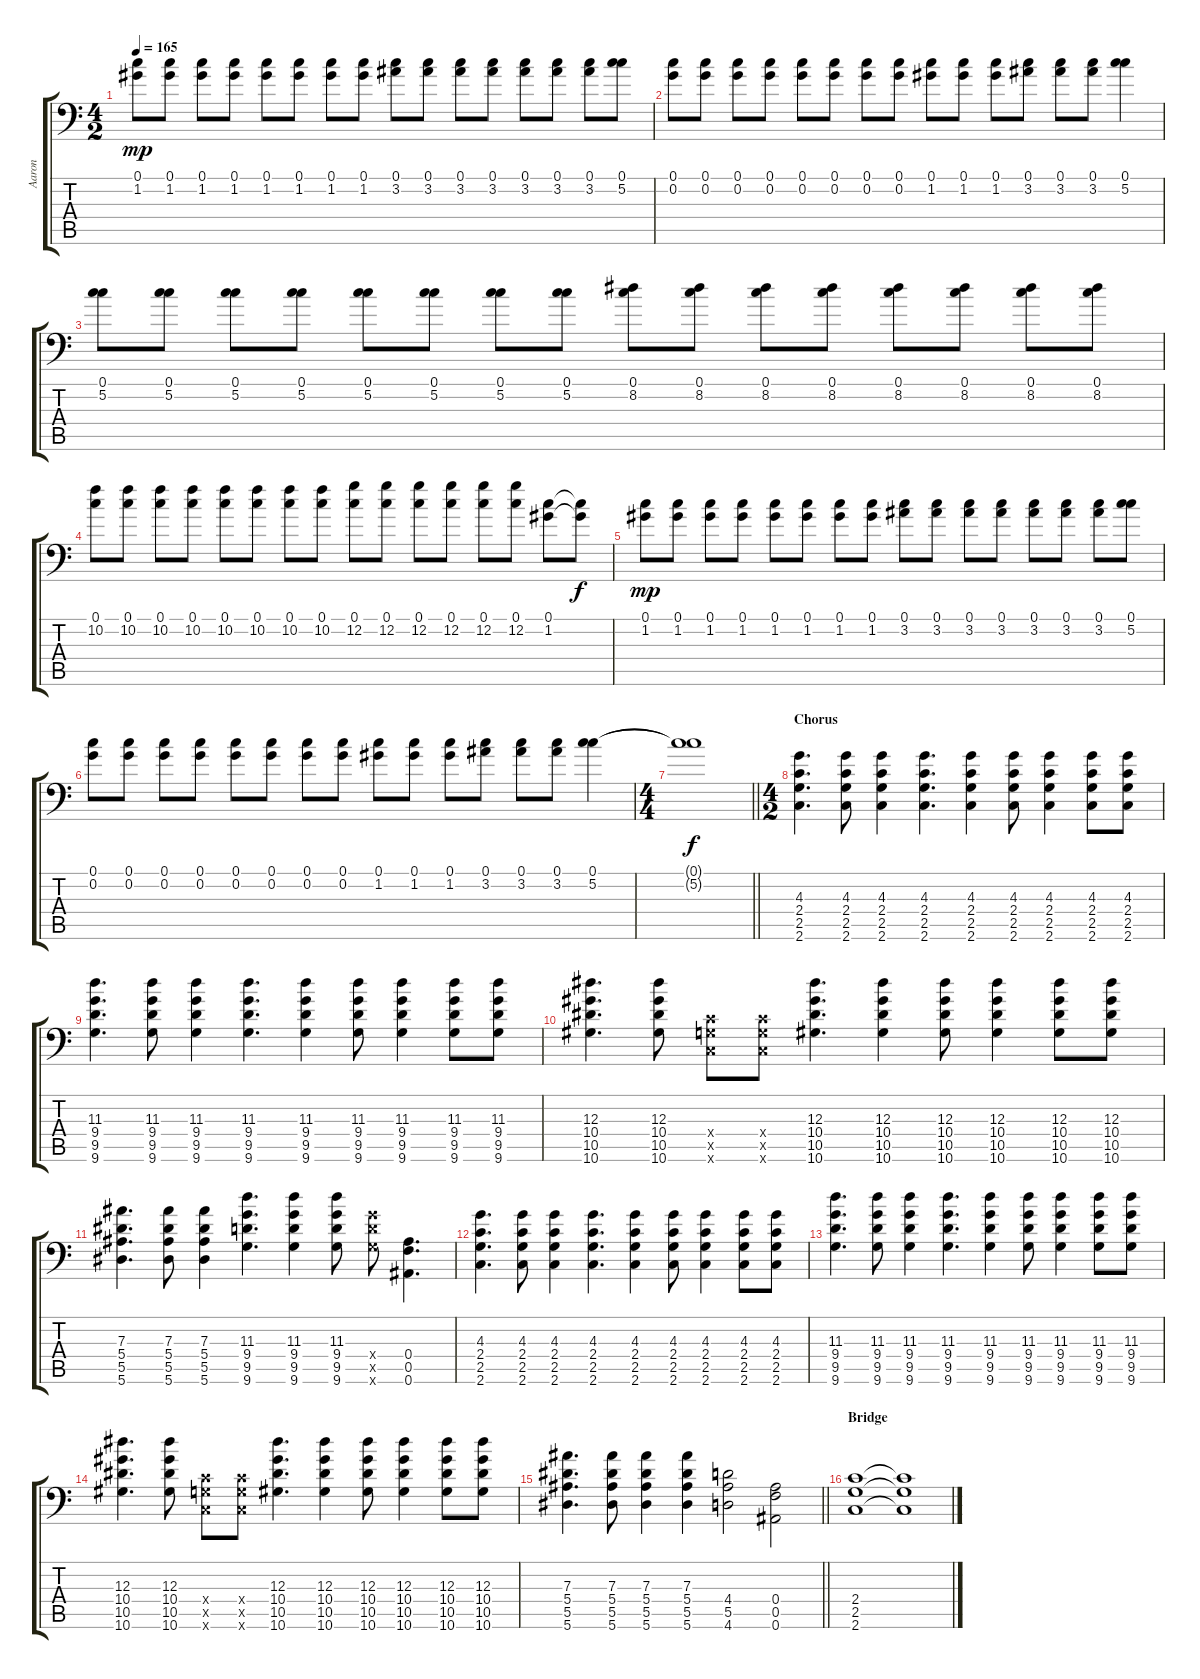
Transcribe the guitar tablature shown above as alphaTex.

\track ("Aaron" "Aaron") {instrument distortionguitar}
\staff {score tabs}
\tuning (C4 G3 Eb3 Bb2 F2 Bb1) {hide}
\ts (4 2)
\tempo 165
\clef f4
\ks c
(0.1 1.2).8{dy mp} (0.1 1.2).8 (0.1 1.2).8 (0.1 1.2).8 (0.1 1.2).8 (0.1 1.2).8 (0.1 1.2).8 (0.1 1.2).8 (0.1 3.2).8 (0.1 3.2).8 (0.1 3.2).8 (0.1 3.2).8 (0.1 3.2).8 (0.1 3.2).8 (0.1 3.2).8 (0.1 5.2).8 |
(0.1 0.2).8 (0.1 0.2).8 (0.1 0.2).8 (0.1 0.2).8 (0.1 0.2).8 (0.1 0.2).8 (0.1 0.2).8 (0.1 0.2).8 (0.1 1.2).8 (0.1 1.2).8 (0.1 1.2).8 (0.1 3.2).8 (0.1 3.2).8 (0.1 3.2).8 (0.1 5.2).4 |
(0.1 5.2).8 (0.1 5.2).8 (0.1 5.2).8 (0.1 5.2).8 (0.1 5.2).8 (0.1 5.2).8 (0.1 5.2).8 (0.1 5.2).8 (0.1 8.2).8 (0.1 8.2).8 (0.1 8.2).8 (0.1 8.2).8 (0.1 8.2).8 (0.1 8.2).8 (0.1 8.2).8 (0.1 8.2).8 |
(0.1 10.2).8 (0.1 10.2).8 (0.1 10.2).8 (0.1 10.2).8 (0.1 10.2).8 (0.1 10.2).8 (0.1 10.2).8 (0.1 10.2).8 (0.1 12.2).8 (0.1 12.2).8 (0.1 12.2).8 (0.1 12.2).8 (0.1 12.2).8 (0.1 12.2).8 (0.1 1.2).8 (0.1{t} 1.2{t}).8{dy f} |
(0.1 1.2).8{dy mp} (0.1 1.2).8 (0.1 1.2).8 (0.1 1.2).8 (0.1 1.2).8 (0.1 1.2).8 (0.1 1.2).8 (0.1 1.2).8 (0.1 3.2).8 (0.1 3.2).8 (0.1 3.2).8 (0.1 3.2).8 (0.1 3.2).8 (0.1 3.2).8 (0.1 3.2).8 (0.1 5.2).8 |
(0.1 0.2).8 (0.1 0.2).8 (0.1 0.2).8 (0.1 0.2).8 (0.1 0.2).8 (0.1 0.2).8 (0.1 0.2).8 (0.1 0.2).8 (0.1 1.2).8 (0.1 1.2).8 (0.1 1.2).8 (0.1 3.2).8 (0.1 3.2).8 (0.1 3.2).8 (0.1 5.2).4 |
\ts (4 4)
\barLineRight lightlight
(0.1{t} 5.2{t}).1{dy f} |
\ts (4 2)
\section ("" "Chorus")
(4.3 2.4 2.5 2.6).4{d} (4.3 2.4 2.5 2.6).8 (4.3 2.4 2.5 2.6).4 (4.3 2.4 2.5 2.6).4{d} (4.3 2.4 2.5 2.6).4 (4.3 2.4 2.5 2.6).8 (4.3 2.4 2.5 2.6).4 (4.3 2.4 2.5 2.6).8 (4.3 2.4 2.5 2.6).8 |
(11.3 9.4 9.5 9.6).4{d} (11.3 9.4 9.5 9.6).8 (11.3 9.4 9.5 9.6).4 (11.3 9.4 9.5 9.6).4{d} (11.3 9.4 9.5 9.6).4 (11.3 9.4 9.5 9.6).8 (11.3 9.4 9.5 9.6).4 (11.3 9.4 9.5 9.6).8 (11.3 9.4 9.5 9.6).8 |
(12.3 10.4 10.5 10.6).4{d} (12.3 10.4 10.5 10.6).8 (2.4{x} 2.5{x} 2.6{x}).8 (2.4{x} 2.5{x} 2.6{x}).8 (12.3 10.4 10.5 10.6).4{d} (12.3 10.4 10.5 10.6).4 (12.3 10.4 10.5 10.6).8 (12.3 10.4 10.5 10.6).4 (12.3 10.4 10.5 10.6).8 (12.3 10.4 10.5 10.6).8 |
(7.3 5.4 5.5 5.6).4{d} (7.3 5.4 5.5 5.6).8 (7.3 5.4 5.5 5.6).4 (11.3 9.4 9.5 9.6).4{d} (11.3 9.4 9.5 9.6).4 (11.3 9.4 9.5 9.6).8 (9.4{x} 9.5{x} 9.6{x}).8 (0.4 0.5 0.6).4{d} |
(4.3 2.4 2.5 2.6).4{d} (4.3 2.4 2.5 2.6).8 (4.3 2.4 2.5 2.6).4 (4.3 2.4 2.5 2.6).4{d} (4.3 2.4 2.5 2.6).4 (4.3 2.4 2.5 2.6).8 (4.3 2.4 2.5 2.6).4 (4.3 2.4 2.5 2.6).8 (4.3 2.4 2.5 2.6).8 |
(11.3 9.4 9.5 9.6).4{d} (11.3 9.4 9.5 9.6).8 (11.3 9.4 9.5 9.6).4 (11.3 9.4 9.5 9.6).4{d} (11.3 9.4 9.5 9.6).4 (11.3 9.4 9.5 9.6).8 (11.3 9.4 9.5 9.6).4 (11.3 9.4 9.5 9.6).8 (11.3 9.4 9.5 9.6).8 |
(12.3 10.4 10.5 10.6).4{d} (12.3 10.4 10.5 10.6).8 (2.4{x} 2.5{x} 2.6{x}).8 (2.4{x} 2.5{x} 2.6{x}).8 (12.3 10.4 10.5 10.6).4{d} (12.3 10.4 10.5 10.6).4 (12.3 10.4 10.5 10.6).8 (12.3 10.4 10.5 10.6).4 (12.3 10.4 10.5 10.6).8 (12.3 10.4 10.5 10.6).8 |
\barLineRight lightlight
(7.3 5.4 5.5 5.6).4{d} (7.3 5.4 5.5 5.6).8 (7.3 5.4 5.5 5.6).4 (7.3 5.4 5.5 5.6).4 (4.4 5.5 4.6).2 (0.4 0.5 0.6).2 |
\section ("" "Bridge")
(2.4 2.5 2.6).1 (2.4{t} 2.5{t} 2.6{t}).1
